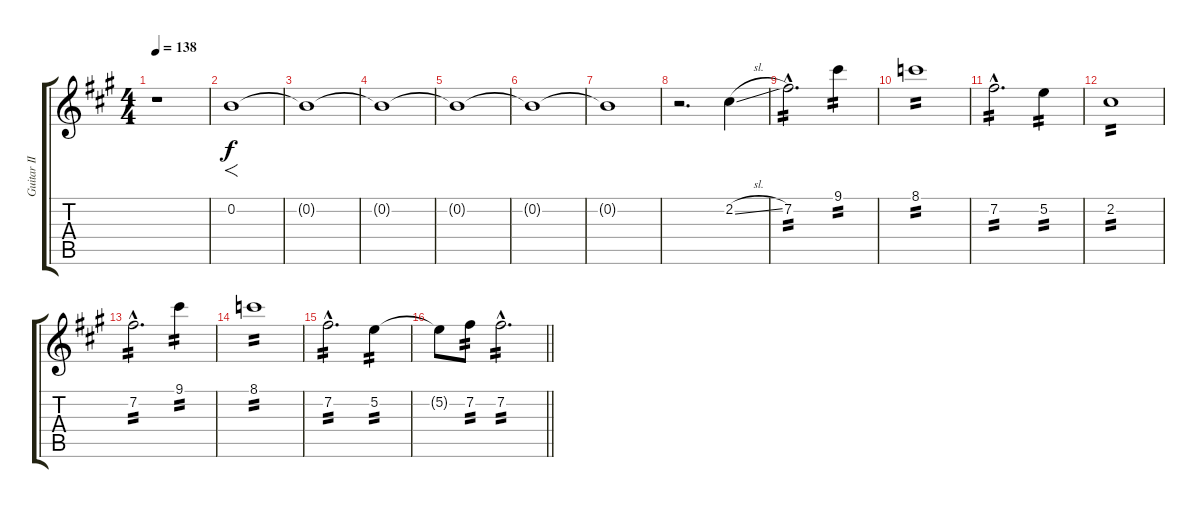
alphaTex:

\track ("Guitar II" "Guitar II") {instrument overdrivenguitar}
\staff {score tabs}
\tuning (E4 B3 G3 D3 A2 E2) {hide}
\ts (4 4)
\tempo 138
\clef g2
\ks a
r.1{dy f instrument overdrivenguitar} |
0.2.1{f volume 11} |
0.2{t}.1 |
0.2{t}.1 |
0.2{t}.1 |
0.2{t}.1 |
0.2{t}.1 |
r.2{d volume 14} 2.2{sl}.4 |
7.2{hac}.2{d tp 2} 9.1.4{tp 2} |
8.1.1{tp 2} |
7.2{hac}.2{d tp 2} 5.2.4{tp 2} |
2.2.1{tp 2} |
7.2{hac}.2{d tp 2} 9.1.4{tp 2} |
8.1.1{tp 2} |
7.2{hac}.2{d tp 2} 5.2.4{tp 2} |
\barLineRight lightlight
5.2{t}.8 7.2.8{tp 2} 7.2{hac}.2{d tp 2}
